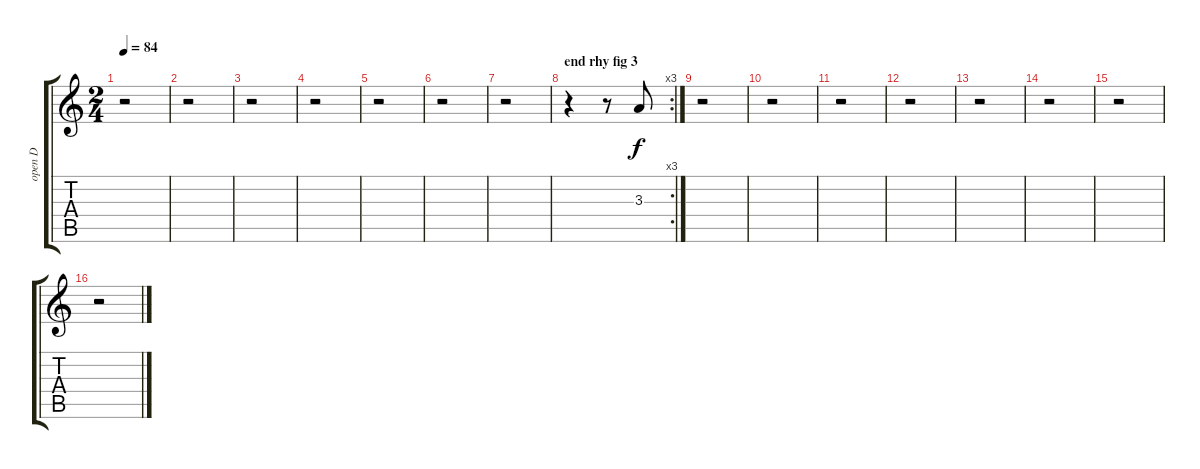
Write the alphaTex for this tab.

\track ("open D" "open D") {instrument overdrivenguitar}
\staff {score tabs}
\tuning (D4 A3 Gb3 D3 A2 D2) {hide}
\ts (2 4)
\tempo 84
\clef g2
\ks c
r.2{dy f} |
r.2 |
r.2 |
r.2 |
r.2 |
r.2 |
r.2 |
\rc 3
\section ("" "end rhy fig 3")
r.4 r.8 3.3.8 |
r.2 |
r.2 |
r.2 |
r.2 |
r.2 |
r.2 |
r.2 |
r.2
